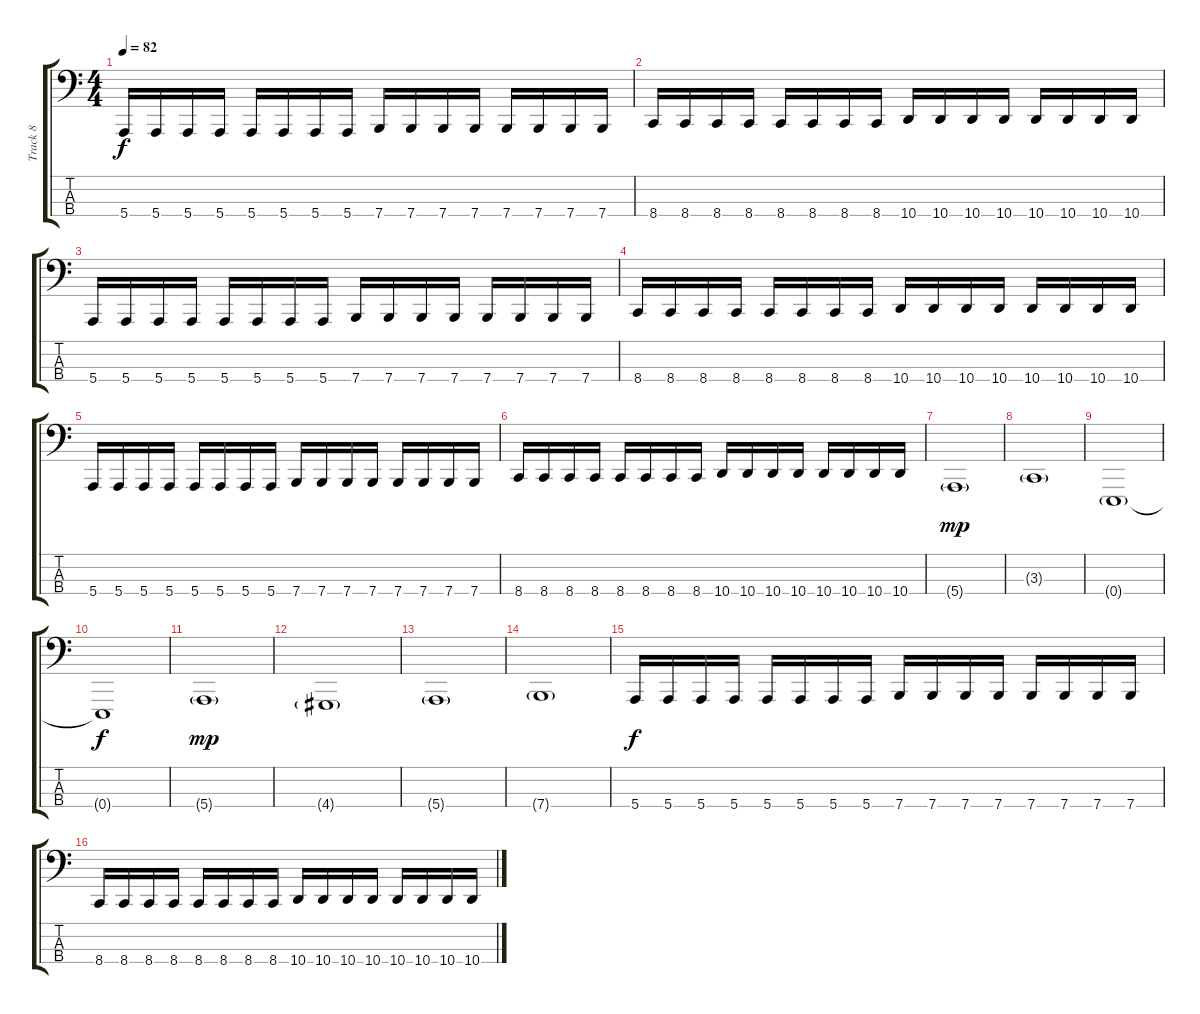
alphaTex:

\track ("Track 8" "Track 8") {instrument lead1square}
\staff {score tabs}
\tuning (G2 D2 A1 E1) {hide}
\ts (4 4)
\tempo 82
\clef f4
\ks c
5.4.16{dy f} 5.4.16 5.4.16 5.4.16 5.4.16 5.4.16 5.4.16 5.4.16 7.4.16 7.4.16 7.4.16 7.4.16 7.4.16 7.4.16 7.4.16 7.4.16 |
8.4.16 8.4.16 8.4.16 8.4.16 8.4.16 8.4.16 8.4.16 8.4.16 10.4.16 10.4.16 10.4.16 10.4.16 10.4.16 10.4.16 10.4.16 10.4.16 |
5.4.16 5.4.16 5.4.16 5.4.16 5.4.16 5.4.16 5.4.16 5.4.16 7.4.16 7.4.16 7.4.16 7.4.16 7.4.16 7.4.16 7.4.16 7.4.16 |
8.4.16 8.4.16 8.4.16 8.4.16 8.4.16 8.4.16 8.4.16 8.4.16 10.4.16 10.4.16 10.4.16 10.4.16 10.4.16 10.4.16 10.4.16 10.4.16 |
5.4.16 5.4.16 5.4.16 5.4.16 5.4.16 5.4.16 5.4.16 5.4.16 7.4.16 7.4.16 7.4.16 7.4.16 7.4.16 7.4.16 7.4.16 7.4.16 |
8.4.16 8.4.16 8.4.16 8.4.16 8.4.16 8.4.16 8.4.16 8.4.16 10.4.16 10.4.16 10.4.16 10.4.16 10.4.16 10.4.16 10.4.16 10.4.16 |
5.4{g}.1{dy mp} |
3.3{g}.1 |
0.4{g}.1 |
0.4{t}.1{dy f} |
5.4{g}.1{dy mp} |
4.4{g}.1 |
5.4{g}.1 |
7.4{g}.1 |
5.4.16{dy f} 5.4.16 5.4.16 5.4.16 5.4.16 5.4.16 5.4.16 5.4.16 7.4.16 7.4.16 7.4.16 7.4.16 7.4.16 7.4.16 7.4.16 7.4.16 |
8.4.16 8.4.16 8.4.16 8.4.16 8.4.16 8.4.16 8.4.16 8.4.16 10.4.16 10.4.16 10.4.16 10.4.16 10.4.16 10.4.16 10.4.16 10.4.16
